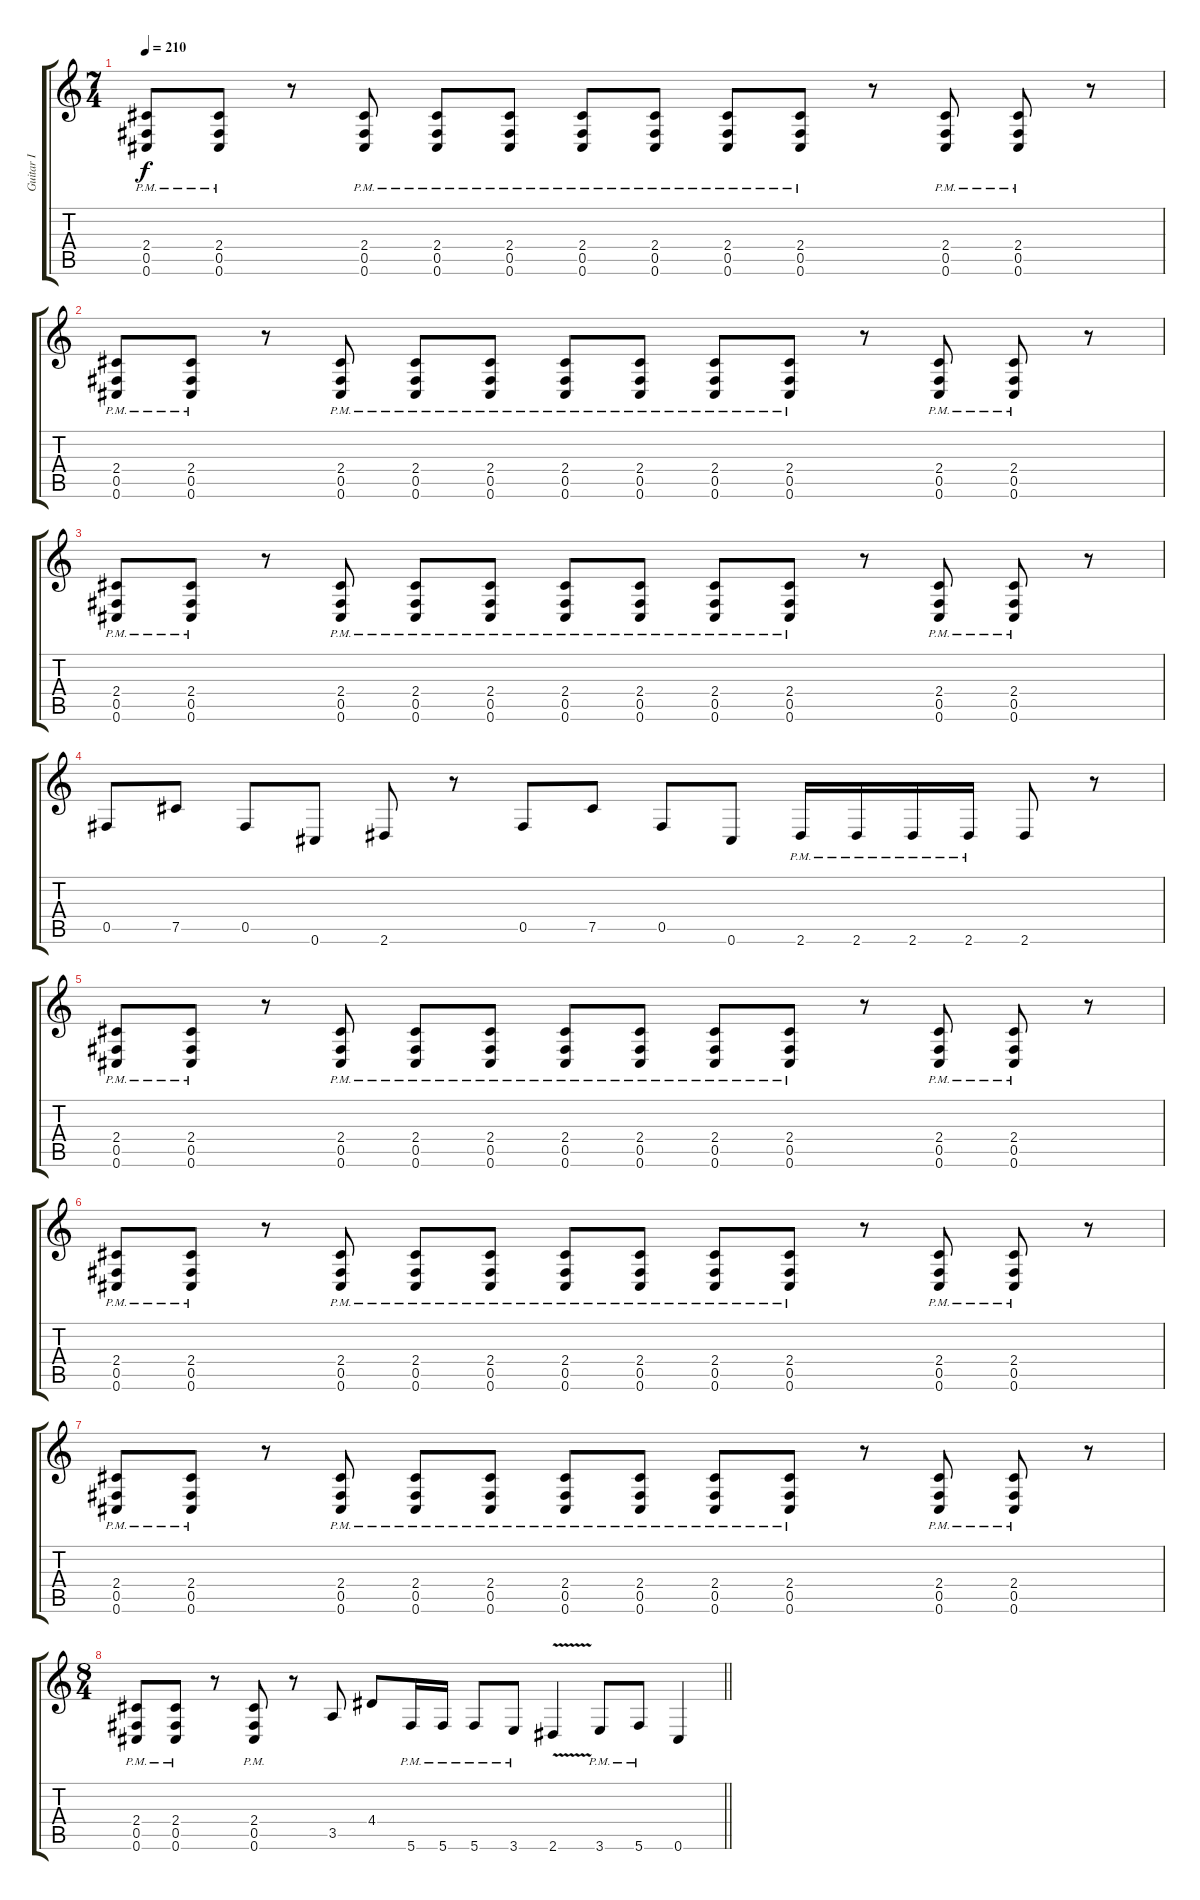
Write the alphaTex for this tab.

\track ("Guitar I" "Guitar I") {instrument distortionguitar}
\staff {score tabs}
\tuning (Db4 Ab3 E3 B2 Gb2 Db2) {hide}
\ts (7 4)
\tempo 210
\clef g2
\ks c
(2.4{pm} 0.5{pm} 0.6{pm}).8{dy f} (2.4{pm} 0.5{pm} 0.6{pm}).8 r.8 (2.4{pm} 0.5{pm} 0.6{pm}).8 (2.4{pm} 0.5{pm} 0.6{pm}).8 (2.4{pm} 0.5{pm} 0.6{pm}).8 (2.4{pm} 0.5{pm} 0.6{pm}).8 (2.4{pm} 0.5{pm} 0.6{pm}).8 (2.4{pm} 0.5{pm} 0.6{pm}).8 (2.4{pm} 0.5{pm} 0.6{pm}).8 r.8 (2.4{pm} 0.5{pm} 0.6{pm}).8 (2.4{pm} 0.5{pm} 0.6{pm}).8 r.8 |
(2.4{pm} 0.5{pm} 0.6{pm}).8 (2.4{pm} 0.5{pm} 0.6{pm}).8 r.8 (2.4{pm} 0.5{pm} 0.6{pm}).8 (2.4{pm} 0.5{pm} 0.6{pm}).8 (2.4{pm} 0.5{pm} 0.6{pm}).8 (2.4{pm} 0.5{pm} 0.6{pm}).8 (2.4{pm} 0.5{pm} 0.6{pm}).8 (2.4{pm} 0.5{pm} 0.6{pm}).8 (2.4{pm} 0.5{pm} 0.6{pm}).8 r.8 (2.4{pm} 0.5{pm} 0.6{pm}).8 (2.4{pm} 0.5{pm} 0.6{pm}).8 r.8 |
(2.4{pm} 0.5{pm} 0.6{pm}).8 (2.4{pm} 0.5{pm} 0.6{pm}).8 r.8 (2.4{pm} 0.5{pm} 0.6{pm}).8 (2.4{pm} 0.5{pm} 0.6{pm}).8 (2.4{pm} 0.5{pm} 0.6{pm}).8 (2.4{pm} 0.5{pm} 0.6{pm}).8 (2.4{pm} 0.5{pm} 0.6{pm}).8 (2.4{pm} 0.5{pm} 0.6{pm}).8 (2.4{pm} 0.5{pm} 0.6{pm}).8 r.8 (2.4{pm} 0.5{pm} 0.6{pm}).8 (2.4{pm} 0.5{pm} 0.6{pm}).8 r.8 |
0.5.8 7.5.8 0.5.8 0.6.8 2.6.8 r.8 0.5.8 7.5.8 0.5.8 0.6.8 2.6{pm}.16 2.6{pm}.16 2.6{pm}.16 2.6{pm}.16 2.6.8 r.8 |
(2.4{pm} 0.5{pm} 0.6{pm}).8 (2.4{pm} 0.5{pm} 0.6{pm}).8 r.8 (2.4{pm} 0.5{pm} 0.6{pm}).8 (2.4{pm} 0.5{pm} 0.6{pm}).8 (2.4{pm} 0.5{pm} 0.6{pm}).8 (2.4{pm} 0.5{pm} 0.6{pm}).8 (2.4{pm} 0.5{pm} 0.6{pm}).8 (2.4{pm} 0.5{pm} 0.6{pm}).8 (2.4{pm} 0.5{pm} 0.6{pm}).8 r.8 (2.4{pm} 0.5{pm} 0.6{pm}).8 (2.4{pm} 0.5{pm} 0.6{pm}).8 r.8 |
(2.4{pm} 0.5{pm} 0.6{pm}).8 (2.4{pm} 0.5{pm} 0.6{pm}).8 r.8 (2.4{pm} 0.5{pm} 0.6{pm}).8 (2.4{pm} 0.5{pm} 0.6{pm}).8 (2.4{pm} 0.5{pm} 0.6{pm}).8 (2.4{pm} 0.5{pm} 0.6{pm}).8 (2.4{pm} 0.5{pm} 0.6{pm}).8 (2.4{pm} 0.5{pm} 0.6{pm}).8 (2.4{pm} 0.5{pm} 0.6{pm}).8 r.8 (2.4{pm} 0.5{pm} 0.6{pm}).8 (2.4{pm} 0.5{pm} 0.6{pm}).8 r.8 |
(2.4{pm} 0.5{pm} 0.6{pm}).8 (2.4{pm} 0.5{pm} 0.6{pm}).8 r.8 (2.4{pm} 0.5{pm} 0.6{pm}).8 (2.4{pm} 0.5{pm} 0.6{pm}).8 (2.4{pm} 0.5{pm} 0.6{pm}).8 (2.4{pm} 0.5{pm} 0.6{pm}).8 (2.4{pm} 0.5{pm} 0.6{pm}).8 (2.4{pm} 0.5{pm} 0.6{pm}).8 (2.4{pm} 0.5{pm} 0.6{pm}).8 r.8 (2.4{pm} 0.5{pm} 0.6{pm}).8 (2.4{pm} 0.5{pm} 0.6{pm}).8 r.8 |
\ts (8 4)
\barLineRight lightlight
(2.4{pm} 0.5{pm} 0.6{pm}).8 (2.4{pm} 0.5{pm} 0.6{pm}).8 r.8 (2.4{pm} 0.5{pm} 0.6{pm}).8 r.8 3.5.8 4.4.8 5.6{pm}.16 5.6{pm}.16 5.6{pm}.8 3.6{pm}.8 2.6{v}.4 3.6{pm}.8 5.6{pm}.8 0.6.4
